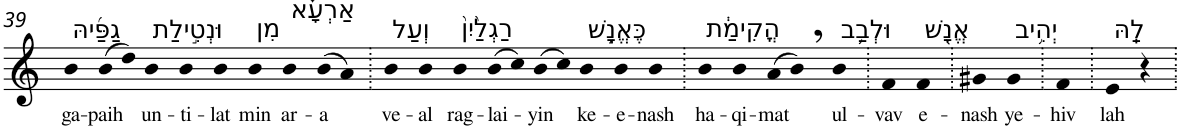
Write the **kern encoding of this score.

**kern	**text
*part1	*part1
*staff1	*staff1
*I"Piano	*
*I'Pno	*
!!LO:PB:g=z
*clefG2	*
*k[]	*
=39	=39
!LO:TX:a:t=גַפַּ֜יהּ	!
!	!LO:LY:b
4b	ga-
!	!LO:LY:b
(>8b	-paih
8dd)	.
!LO:TX:a:t=וּנְטִ֣ילַת	!
!	!LO:LY:b
4b	un-
!	!LO:LY:b
4b	-ti-
!	!LO:LY:b
4b	-lat
!LO:TX:a:t=מִן	!
!	!LO:LY:b
4b	min
!LO:TX:a:t=אַרְעָ֗א	!
!	!LO:LY:b
4b	ar-
!	!LO:LY:b
(>8b	-a
8a)	.
=40.	=40.
!LO:TX:a:t=וְעַל	!
!	!LO:LY:b
4b	ve-
!	!LO:LY:b
4b	-al
!LO:TX:a:t=רַגְלַ֙יִן֙	!
!	!LO:LY:b
4b	rag-
!	!LO:LY:b
(>8b	-lai-
8cc)	.
!	!LO:LY:b
(>8b	-yin
8cc)	.
!LO:TX:a:t=כֶּאֱנָ֣שׁ	!
!	!LO:LY:b
4b	ke-
!	!LO:LY:b
4b	-e-
!	!LO:LY:b
4b	-nash
=41.	=41.
!LO:TX:a:t=הֳקִימַ֔ת	!
!	!LO:LY:b
4b	ha-
!	!LO:LY:b
4b	-qi-
!	!LO:LY:b
(>8a	-mat
8b,)	.
!LO:TX:a:t=וּלְבַ֥ב	!
!	!LO:LY:b
4b	ul-
=42.	=42.
!	!LO:LY:b
4f	-vav
!LO:TX:a:t=אֱנָ֖שׁ	!
!	!LO:LY:b
4f	e-
=43.	=43.
!	!LO:LY:b
4g#X	-nash
!LO:TX:a:t=יְהִ֥יב	!
!	!LO:LY:b
4g#	ye-
=44.	=44.
!	!LO:LY:b
4f	-hiv
=45.	=45.
!LO:TX:a:t=לַֽהּ	!
!	!LO:LY:b
4e	lah
4r	.
=.	=.
*-	*-
